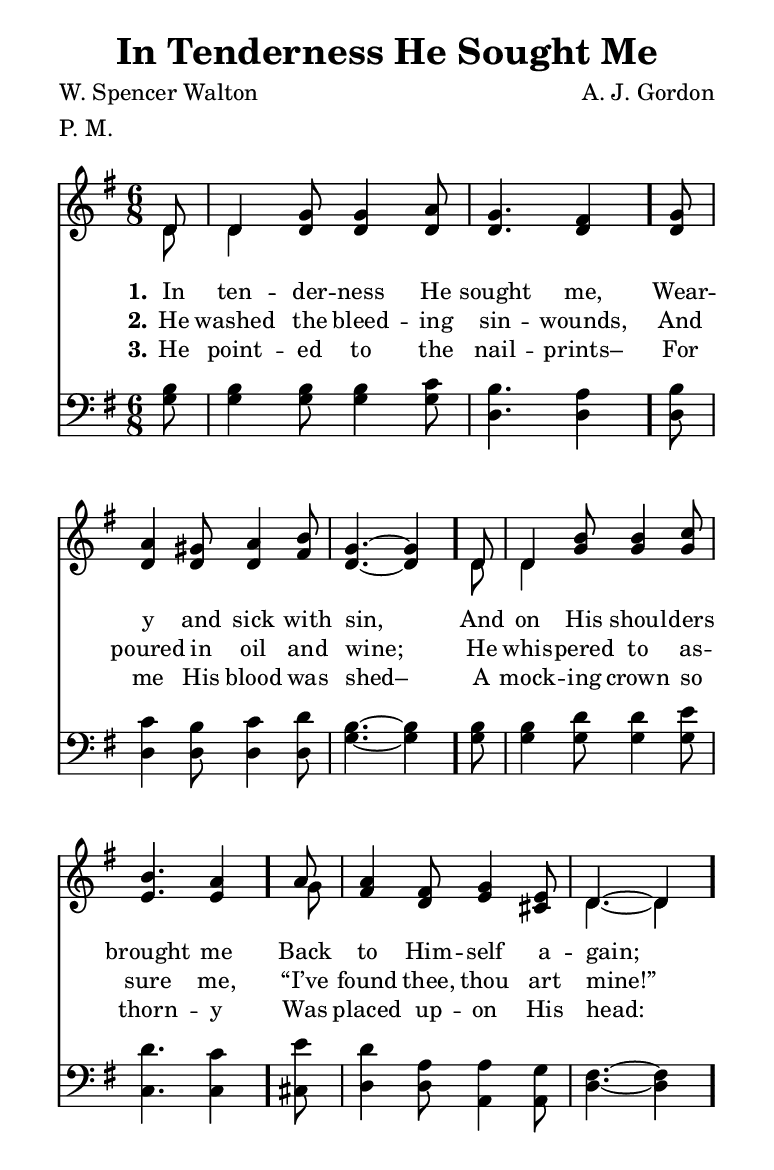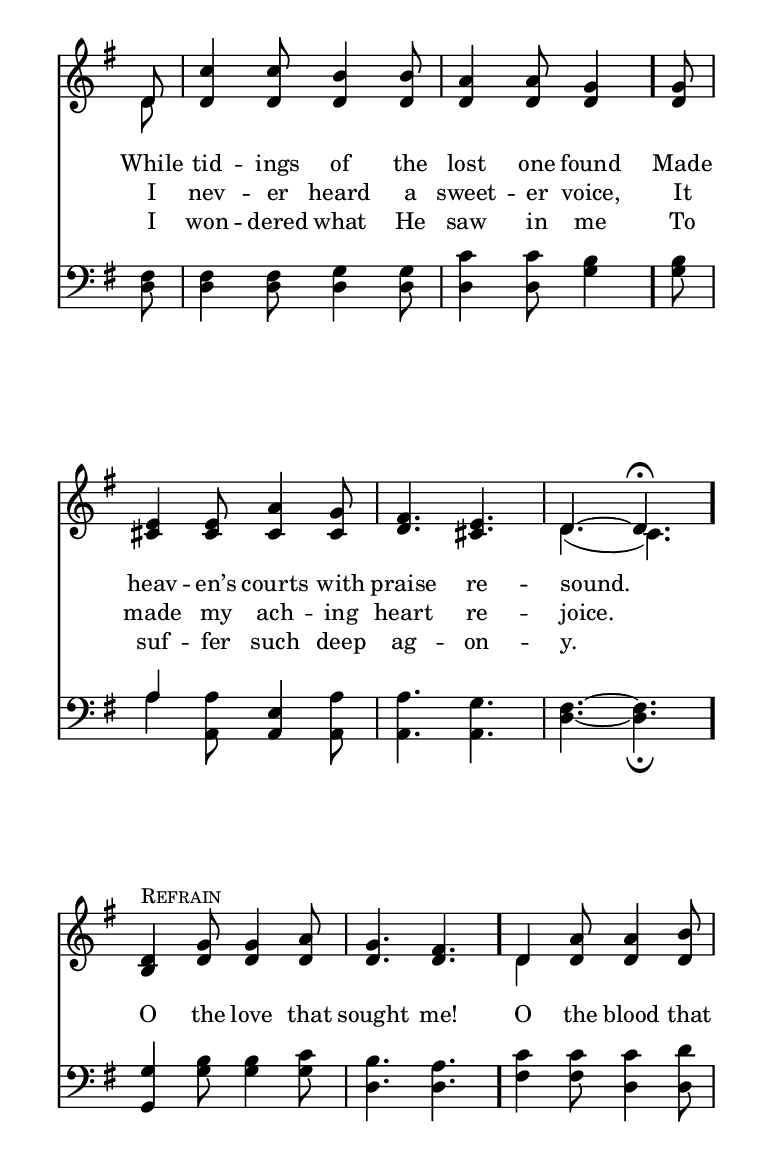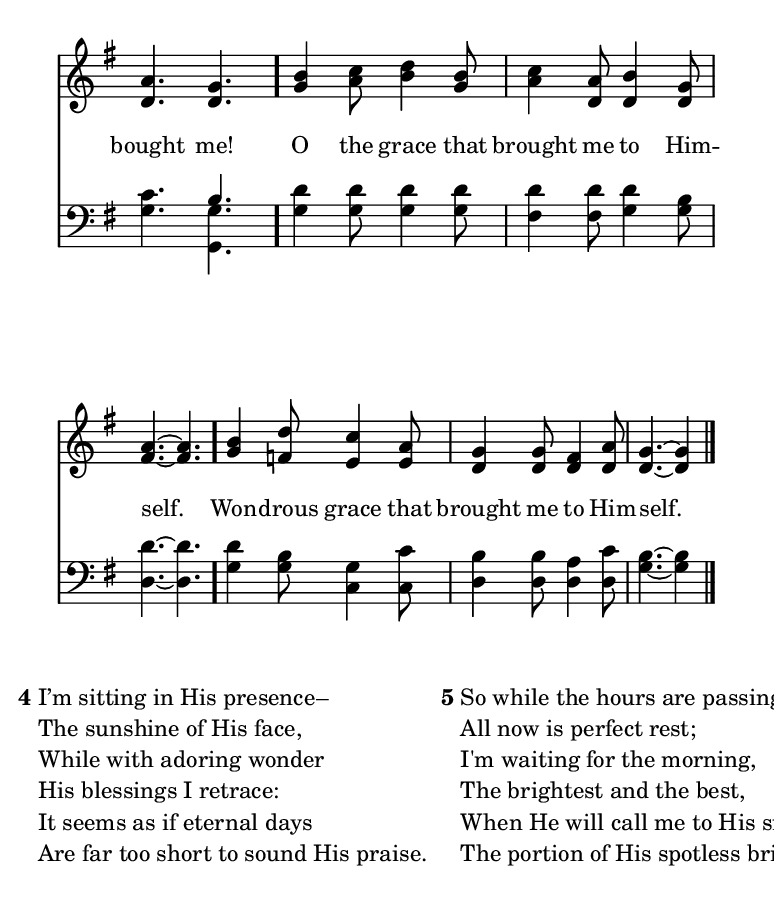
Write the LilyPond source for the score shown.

\include "common/global.ily"
\paper {
  \include "common/paper.ily"
  ragged-last-bottom = ##t
  systems-per-page = ##f
  page-count = ##f
  score-markup-spacing.padding = 3
  score-markup-spacing.basic-distance = 3
}

\header{
  hymnnumber = "168"
  title = "In Tenderness He Sought Me"
  tunename = ""
  meter = "P. M."
  poet = "W. Spencer Walton"
  composer = "A. J. Gordon"
  %copyright = ""
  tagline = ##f
}

ta = { \tempo 8=150 }
tb = { \tempo 8=75 }

global = {
  \include "common/overrides.ily"
  \override Staff.TimeSignature.style = #'numbered
  \time 6/8
  \override Score.MetronomeMark.transparent = ##t % hide all fermata changes too
  \ta
  \key g \major
  \partial 8
  \autoBeamOff
}

patternAA = { c8 | c4 c8 c4 c8 | c4. c4 }
patternBA = { c8 | c4 c8 c4 c8 | c4 c8 c4 }
patternCA = { c8 | c4 c8 c4 c8 | c4. c4. | c4. c4. }

patternDA = { c4 c8 c4 c8 | c4. c4. }
patternDB = { c4 c8 c4 c8 | c4 c8 c4 c8 | c4. c4. }
patternDC = { c4 c8 c4 c8 | c4 c8 c4 c8 | c4. c4 }

notesSoprano = {
\global
\relative c' {

  \changePitch \patternAA { d | d g g a | g fis }
  \changePitch \patternAA { g | a gis a b | g ~ g  }
  \changePitch \patternAA { d | d b' b c | b a }
  \changePitch \patternAA { a | a fis g e | d ~ d }
  \changePitch \patternBA { d | c' c b b | a a g }
  \changePitch \patternCA { g | e e a g | fis e | d ~ \tb d \fermata \ta }

  << s^\markup { \small \caps "Refrain" }
  \changePitch \patternDA { d g g a | g fis } >>
  \changePitch \patternDA { d | a' a b | a g }
  \changePitch \patternDB { b c d b | c a b g | a ~ a }
  \changePitch \patternDC { b d c a | g g fis a | g ~ g }

  \bar "|."

}
}

notesAlto = {
\global
\relative e' {

  \changePitch \patternAA { d | d d d d | d d }
  \changePitch \patternAA { d | d d d fis | d ~ d }
  \changePitch \patternAA { d | d g g g | e e }
  \changePitch \patternAA { g | fis d e cis | d ~ d }
  \changePitch \patternBA { d | d d d d | d d d }
  \changePitch \patternCA { d | cis cis cis cis | d cis | d( c) }

  \changePitch \patternDA { b d d d | d d }
  \changePitch \patternDA { d d d d | d d }
  \changePitch \patternDB { g a b g | a d, d d | fis ~ fis }
  \changePitch \patternDC { g f e e | d d d d | d ~ d }

}
}

notesTenor = {
\global
\relative a {

  \changePitch \patternAA { b | b b b c | b a }
  \changePitch \patternAA { b | c b c d | b ~ b }
  \changePitch \patternAA { b | b d d e | d c }
  \changePitch \patternAA { e | d a a g | fis ~ fis }
  \changePitch \patternBA { fis | fis fis g g | c c b }
  \changePitch \patternCA { b | a a e a | a g | fis ~ fis }

  \changePitch \patternDA { g b b c | b a }
  \changePitch \patternDA { c c c d | c b }
  \changePitch \patternDB { d d d d | d d d b | d ~ d }
  \changePitch \patternDC { d b g c | b b a c | b ~ b }

}
}

notesBass = {
\global
\relative f {

  \changePitch \patternAA { g | g g g g | d d }
  \changePitch \patternAA { d | d d d d | g ~ g }
  \changePitch \patternAA { g | g g g g | c, c }
  \changePitch \patternAA { cis | d d a a | d ~ d }
  \changePitch \patternBA { d | d d d d | d d g }
  \changePitch \patternCA { g | a a, a a | a a | d ~ d_\fermata }

  \changePitch \patternDA { g, g' g g | d d }
  \changePitch \patternDA { fis fis d d | g <g g,> }
  \changePitch \patternDB { g g g g | fis fis g g | d ~ d }
  \changePitch \patternDC { g g | c, c | d d d d | g ~ g }

}
}

Refrain = \lyricmode {

O the love that sought me! \bar "."
O the blood that bought me! \bar "."
O the grace that brought me to Him -- self. \bar "."
Won -- drous grace that brought me to Him -- self. \bar "."

}

wordsA = \lyricmode {
\set stanza = "1."

In ten -- der -- ness He sought me, \bar "."
Wear -- y and sick with sin, \bar "."
And on His shoul -- ders brought me \bar "."
Back to Him -- self a -- gain; \bar "."
While tid -- ings of the lost one found \bar "."
Made heav -- en’s courts with praise re -- sound. \bar "."

}

wordsB = \lyricmode {
\set stanza = "2."

He washed the bleed -- ing sin -- wounds,
And poured in oil and wine;
He whis -- pered to as -- sure me,
“I’ve found thee, thou art mine!”
I nev -- er heard a sweet -- er voice,
It made my ach -- ing heart re -- joice.

\Refrain

}

wordsC = \lyricmode {
\set stanza = "3."

He point -- ed to the nail -- prints–
For me His blood was shed–
A mock -- ing crown so thorn -- y
Was placed up -- on His head:
I won -- dered what He saw in me
To suf -- fer such deep ag -- on -- y.

}

wordsD = \markuplist {

\line { I’m sitting in His presence– }
\line { The sunshine of His face, }
\line { While with adoring wonder }
\line { His blessings I retrace: }
\line { It seems as if eternal days }
\line { Are far too short to sound His praise. }

}

wordsE = \markuplist {

\line { So while the hours are passing, }
\line { All now is perfect rest; }
\line { I'm waiting for the morning, }
\line { The brightest and the best, }
\line { When He will call me to His side, }
\line { The portion of His spotless bride. }

}

\score {
  \context ChoirStaff <<
    \context Staff = upper <<
      \set Staff.autoBeaming = ##f
      \set ChoirStaff.systemStartDelimiter = #'SystemStartBar
      \set ChoirStaff.printPartCombineTexts = ##f
      \partcombine #'(2 . 9) \notesSoprano \notesAlto
      \context NullVoice = sopranos { \voiceOne << \notesSoprano >> }
      \context NullVoice = altos { \voiceTwo << \notesAlto >> }
      \context Lyrics = one   \lyricsto sopranos \wordsA
      \context Lyrics = two   \lyricsto sopranos \wordsB
      \context Lyrics = three \lyricsto sopranos \wordsC
    >>
    \context Staff = men <<
      \set Staff.autoBeaming = ##f
      \clef bass
      \set ChoirStaff.printPartCombineTexts = ##f
      \partcombine #'(2 . 9) \notesTenor \notesBass
      \context NullVoice = tenors { \voiceOne << \notesTenor >> }
      \context NullVoice = basses { \voiceTwo << \notesBass >> }
    >>
  >>
  \layout {
    \include "common/layout.ily"
  }
  \midi{
    \include "common/midi.ily"
  }
}

\noPageBreak

\markup { \fill-line {
  \hspace #0.1
  \line{ \bold 4 \column { \wordsD } }
  \hspace #0.1
  \line{ \bold 5 \column { \wordsE } }
  \hspace #0.1
} }

\version "2.19.49"  % necessary for upgrading to future LilyPond versions.

% vi:set et ts=2 sw=2 ai nocindent syntax=lilypond:
